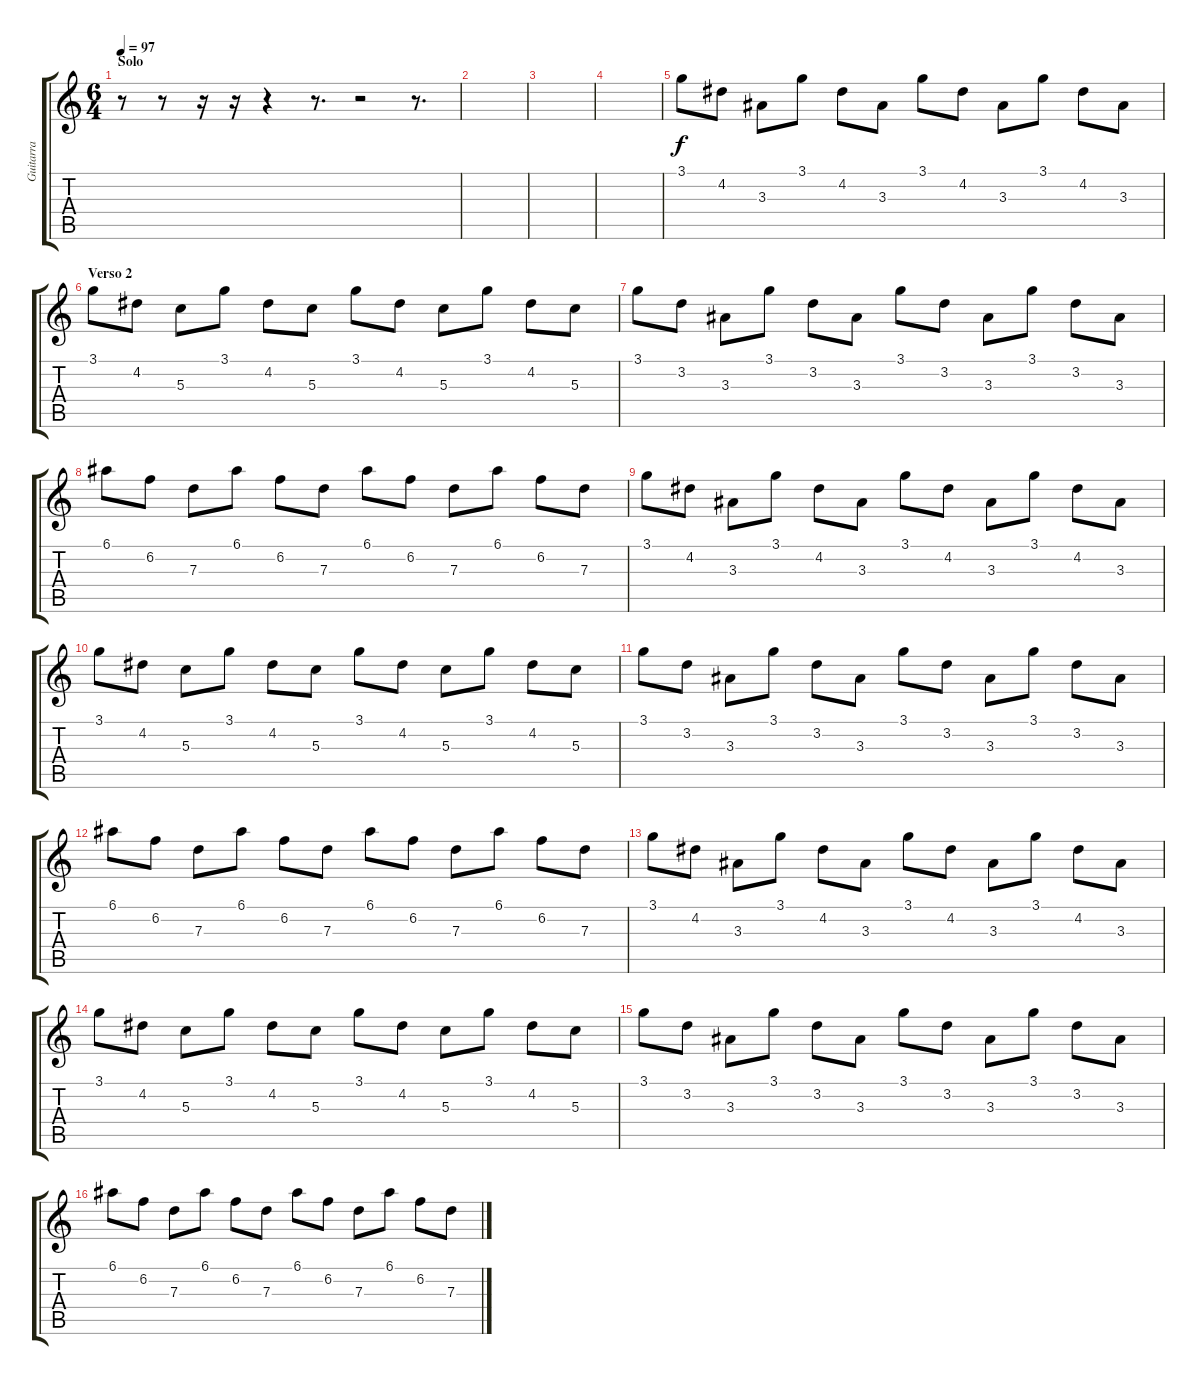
\track ("Guitarra" "Guitarra") {instrument acousticguitarsteel}
\staff {score tabs}
\tuning (E4 B3 G3 D3 A2 E2) {hide}
\ts (6 4)
\section ("" "Solo")
\tempo 97
\clef g2
\ks c
r.8{dy f} r.8 r.16 r.16 r.4 r.8{d} r.2 r.8{d} |
|
|
|
3.1.8 4.2.8 3.3.8 3.1.8 4.2.8 3.3.8 3.1.8 4.2.8 3.3.8 3.1.8 4.2.8 3.3.8 |
\section ("" "Verso 2")
3.1.8 4.2.8 5.3.8 3.1.8 4.2.8 5.3.8 3.1.8 4.2.8 5.3.8 3.1.8 4.2.8 5.3.8 |
3.1.8 3.2.8 3.3.8 3.1.8 3.2.8 3.3.8 3.1.8 3.2.8 3.3.8 3.1.8 3.2.8 3.3.8 |
6.1.8 6.2.8 7.3.8 6.1.8 6.2.8 7.3.8 6.1.8 6.2.8 7.3.8 6.1.8 6.2.8 7.3.8 |
3.1.8 4.2.8 3.3.8 3.1.8 4.2.8 3.3.8 3.1.8 4.2.8 3.3.8 3.1.8 4.2.8 3.3.8 |
3.1.8 4.2.8 5.3.8 3.1.8 4.2.8 5.3.8 3.1.8 4.2.8 5.3.8 3.1.8 4.2.8 5.3.8 |
3.1.8 3.2.8 3.3.8 3.1.8 3.2.8 3.3.8 3.1.8 3.2.8 3.3.8 3.1.8 3.2.8 3.3.8 |
6.1.8 6.2.8 7.3.8 6.1.8 6.2.8 7.3.8 6.1.8 6.2.8 7.3.8 6.1.8 6.2.8 7.3.8 |
3.1.8 4.2.8 3.3.8 3.1.8 4.2.8 3.3.8 3.1.8 4.2.8 3.3.8 3.1.8 4.2.8 3.3.8 |
3.1.8 4.2.8 5.3.8 3.1.8 4.2.8 5.3.8 3.1.8 4.2.8 5.3.8 3.1.8 4.2.8 5.3.8 |
3.1.8 3.2.8 3.3.8 3.1.8 3.2.8 3.3.8 3.1.8 3.2.8 3.3.8 3.1.8 3.2.8 3.3.8 |
6.1.8 6.2.8 7.3.8 6.1.8 6.2.8 7.3.8 6.1.8 6.2.8 7.3.8 6.1.8 6.2.8 7.3.8
